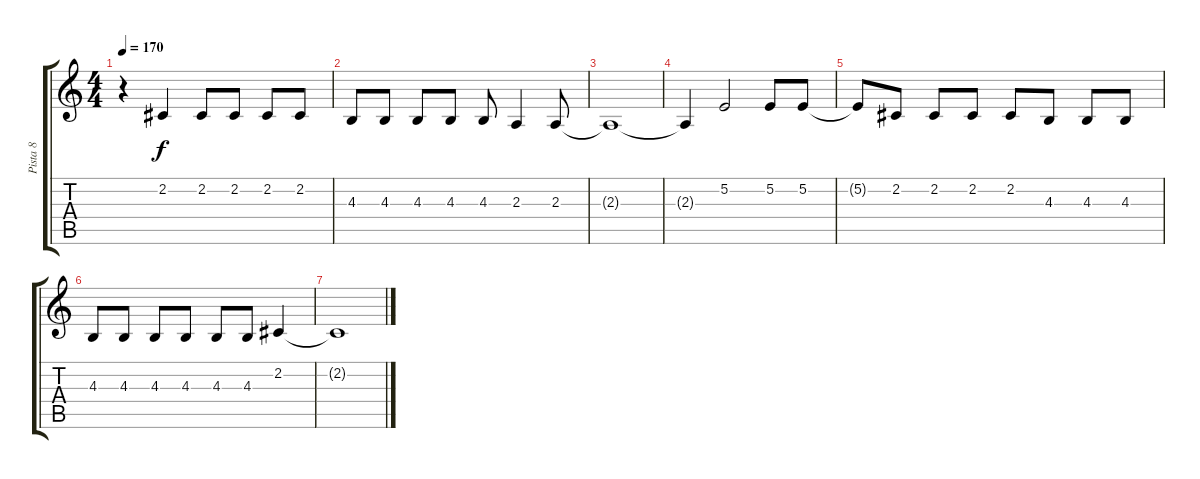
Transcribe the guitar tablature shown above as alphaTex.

\track ("Pista 8" "Pista 8") {mute instrument electricgrandpiano}
\staff {score tabs}
\tuning (E4 B3 G3 D3 A2 E2) {hide}
\ts (4 4)
\tempo 170
\clef g2
\ks c
r.4{dy f} 2.2.4 2.2.8 2.2.8 2.2.8 2.2.8 |
4.3.8 4.3.8 4.3.8 4.3.8 4.3.8 2.3.4 2.3.8 |
2.3{t}.1 |
2.3{t}.4 5.2.2 5.2.8 5.2.8 |
5.2{t}.8 2.2.8 2.2.8 2.2.8 2.2.8 4.3.8 4.3.8 4.3.8 |
4.3.8 4.3.8 4.3.8 4.3.8 4.3.8 4.3.8 2.2.4 |
2.2{t}.1
